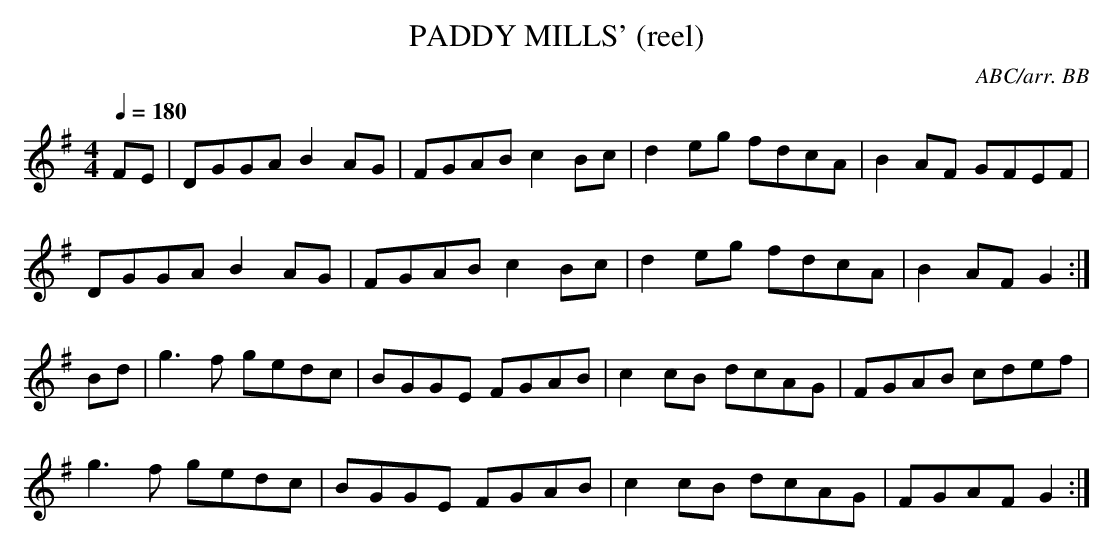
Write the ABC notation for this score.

X:1
T:PADDY MILLS' (reel)
C:ABC/arr. BB
Q:1/4=180
L:1/8
M:4/4
K:G
FE|DGGA B2 AG|FGAB c2 Bc|d2 eg fdcA|B2 AF GFEF|
DGGA B2 AG|FGAB c2 Bc|d2 eg fdcA|B2 AF G2 :|
Bd|g3f gedc|BGGE FGAB|c2 cB dcAG|FGAB cdef|
g3f gedc|BGGE FGAB|c2 cB dcAG|FGAF G2 :|
